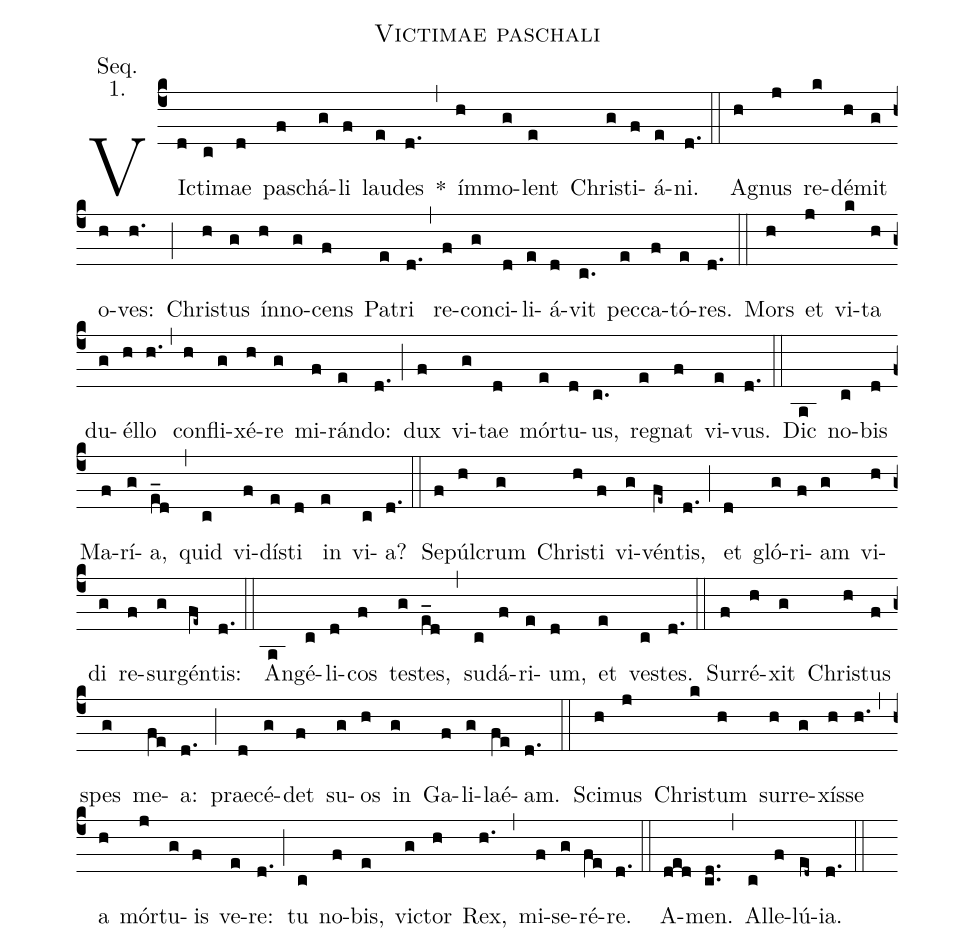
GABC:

name:Victimae paschali;
office-part:Sequentia;
mode:1;
annotation:Seq.;
annotation:1.;
%%
(c4) VIc(d)ti(c)mae(d) pa(f)schá(g)li(f) lau(e)des(d.) *(,)
  ím(h)mo(g)lent(e) Chri(g)sti(f)á(e)ni.(d.) (::)
A(h)gnus(j) re(k)dé(h)mit(g) o(h)ves:(h.) (;)
  Chris(h)tus(g) ín(h)no(g)cens(f) Pa(e)tri(d.) (,)
  re(f)con(g)ci(d)li(e)á(d)vit(c.) pec(e)ca(f)tó(e)res.(d.) (::)
Mors(h) et(j) vi(k)ta(h) du(g)él(h)lo(h.) (,)
  con(h)fli(g)xé(h)re(g) mi(f)rán(e)do:(d.) (;)
  dux(f) vi(g)tae(d) mór(e)tu(d)us,(c.) re(e)gnat(f) vi(e)vus.(d.) (::)
Dic(a) no(c)bis(d) Ma(f)rí(g)a,(e_d) (,)
  quid(c) vi(f)dí(e)sti(d) in(e) vi(c)a?(d.) (::)
Se(f)púl(h)crum(g) Chris(h)ti(f) vi(g)vén(fe~)tis,(d.) (;)
  et(d) gló(g)ri(f)am(g) vi(h)di(g) re(f)sur(g)gén(fe~)tis:(d.) (::)
An(a)gé(c)li(d)cos(f) tes(g)tes,(e_d) (,)
  su(c)dá(f)ri(e)um,(d) et(e) ves(c)tes.(d.) (::)
Sur(f)ré(h)xit(g) Chris(h)tus(f) spes(g) me(fe)a:(d.) (;)
  prae(d)cé(g)det(f) su(g)os(h) in(g) Ga(f)li(g)laé(fe)am.(d.) (::)
Sci(h)mus(j) Chris(k)tum(h) sur(h)re(g)xís(h)se(h.) (,)
  a(h) mór(j)tu(g)is(f) ve(e)re:(d.) (;)
  tu(c) no(f)bis,(e) vic(g)tor(h) Rex,(h.) (,)
  mi(f)se(g)ré(fe)re.(d.) (::)
A(ded)men.(cd..) (,)
  Al(c)le(f)lú(ed~)ia.(d.) (::)
